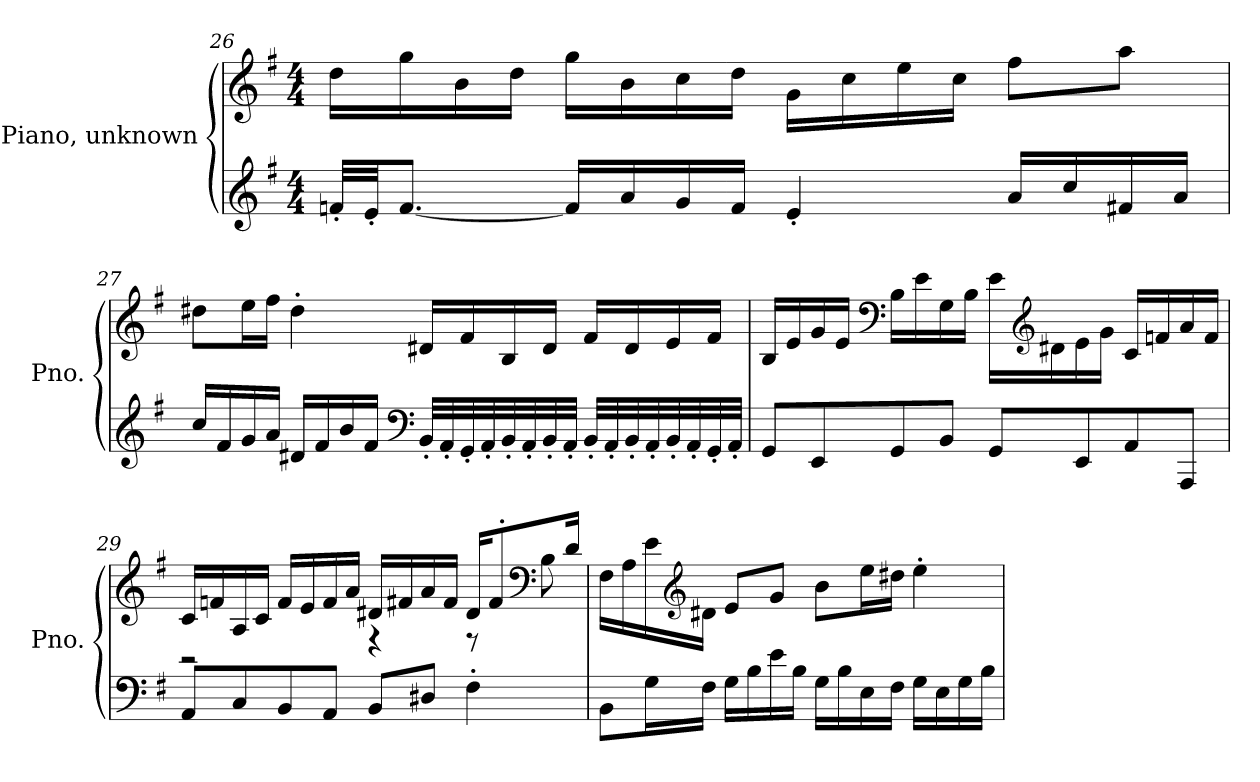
**kern	**kern
*part1	*part1
*staff2	*staff1
*I"Piano, unknown	*
*I'Pno.	*
!!LO:LB:g=z
*clefG2	*clefG2
*k[f#]	*k[f#]
*M4/4	*M4/4
=26	=26
32fn'/LLL	16dd\LL
32e'/JJ	.
[8.f/J	16gg\
.	16b\
.	16dd\JJ
16f/LL]	16gg\LL
16a/	16b\
16g/	16cc\
16f/JJ	16dd\JJ
4e'/	16g\LL
.	16cc\
.	16ee\
.	16cc\JJ
16a/LL	8ff#\L
16cc/	.
16f#X/	8aa\J
16a/JJ	.
=27	=27
16cc/LL	8dd#X\L
16f#/	.
16g/	16ee\L
16a/JJ	16ff#\JJ
16d#X/LL	4dd#'\
16f#/	.
16b/	.
16f#/JJ	.
*clefF4	*
32BB'/LLL	16d#X/LL
32AA'/	.
32GG'/	16f#/
32AA'/	.
32BB'/	16B/
32AA'/	.
32BB'/	16d#/JJ
32AA'/JJJ	.
32BB'/LLL	16f#/LL
32AA'/	.
32BB'/	16d#/
32AA'/	.
32BB'/	16e/
32AA'/	.
32GG'/	16f#/JJ
32AA'/JJJ	.
!!LO:LB:g=z
=28	=28
8GG/L	16B/LL
.	16e/
8EE/	16g/
.	16e/JJ
*	*clefF4
8GG/	16B\LL
.	16e\
8BB/J	16G\
.	16B\JJ
8GG/L	16e\LL
*	*clefG2
.	16d#X\
8EE/	16e\
.	16g\JJ
8AA/	16c/LL
.	16fn/
8AAA/J	16a/
.	16f/JJ
=29	=29
*	*^
8AA/L	16c/LL	2r
.	16fn/	.
8C/	16A/	.
.	16c/JJ	.
8BB/	16f/LL	.
.	16e/	.
8AA/J	16f/	.
.	16a/JJ	.
8BB/L	16d#X/LL	4r
.	16f#X/	.
8D#X/J	16a/	.
.	16f#/JJ	.
4F#'\	16d#/KL	8r
.	8f#'/	.
*	*clefF4	*
.	.	8B\
.	16d#/Jk	.
*	*v	*v
!!LO:LB:g=z
=30	=30
8BB\L	16F#\LL
.	16A\
16G\L	16e\
*	*clefG2
16F#\JJ	16d#X\JJ
16G\LL	8e/L
16B\	.
16e\	8g/J
16B\JJ	.
16G\LL	8b\L
16B\	.
16E\	16ee\L
16F#\JJ	16dd#X\JJ
16G\LL	4ee'\
16E\	.
16G\	.
16B\JJ	.
=	=
*-	*-
